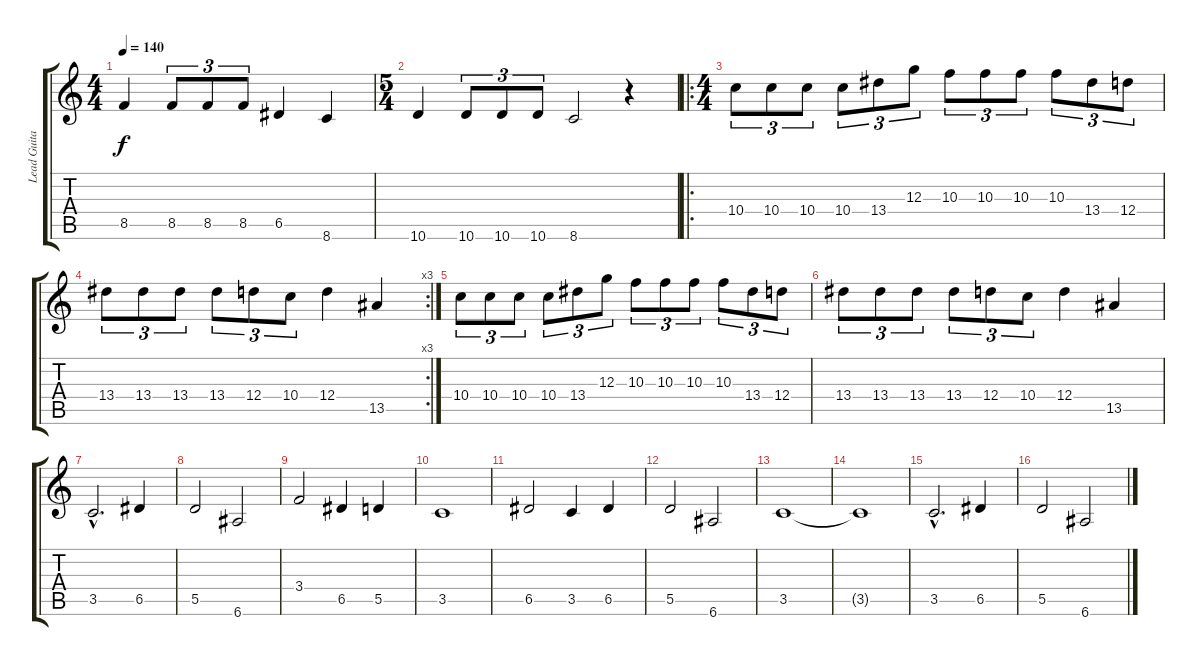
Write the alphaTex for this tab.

\track ("Lead Guitar" "Lead Guita") {instrument distortionguitar}
\staff {score tabs}
\tuning (E4 B3 G3 D3 A2 E2) {hide}
\ts (4 4)
\tempo 140
\clef g2
\ks c
8.5.4{dy f} 8.5.8{tu (3 2)} 8.5.8{tu (3 2)} 8.5.8{tu (3 2)} 6.5.4 8.6.4 |
\ts (5 4)
10.6.4 10.6.8{tu (3 2)} 10.6.8{tu (3 2)} 10.6.8{tu (3 2)} 8.6.2 r.4 |
\ro
\ts (4 4)
10.4.8{tu (3 2)} 10.4.8{tu (3 2)} 10.4.8{tu (3 2)} 10.4.8{tu (3 2)} 13.4.8{tu (3 2)} 12.3.8{tu (3 2)} 10.3.8{tu (3 2)} 10.3.8{tu (3 2)} 10.3.8{tu (3 2)} 10.3.8{tu (3 2)} 13.4.8{tu (3 2)} 12.4.8{tu (3 2)} |
\rc 3
13.4.8{tu (3 2)} 13.4.8{tu (3 2)} 13.4.8{tu (3 2)} 13.4.8{tu (3 2)} 12.4.8{tu (3 2)} 10.4.8{tu (3 2)} 12.4.4 13.5.4 |
10.4.8{tu (3 2)} 10.4.8{tu (3 2)} 10.4.8{tu (3 2)} 10.4.8{tu (3 2)} 13.4.8{tu (3 2)} 12.3.8{tu (3 2)} 10.3.8{tu (3 2)} 10.3.8{tu (3 2)} 10.3.8{tu (3 2)} 10.3.8{tu (3 2)} 13.4.8{tu (3 2)} 12.4.8{tu (3 2)} |
13.4.8{tu (3 2)} 13.4.8{tu (3 2)} 13.4.8{tu (3 2)} 13.4.8{tu (3 2)} 12.4.8{tu (3 2)} 10.4.8{tu (3 2)} 12.4.4 13.5.4 |
3.5{hac}.2{d} 6.5.4 |
5.5.2 6.6.2 |
3.4.2 6.5.4 5.5.4 |
3.5.1 |
6.5.2 3.5.4 6.5.4 |
5.5.2 6.6.2 |
3.5.1 |
3.5{t}.1 |
3.5{hac}.2{d} 6.5.4 |
5.5.2 6.6.2
